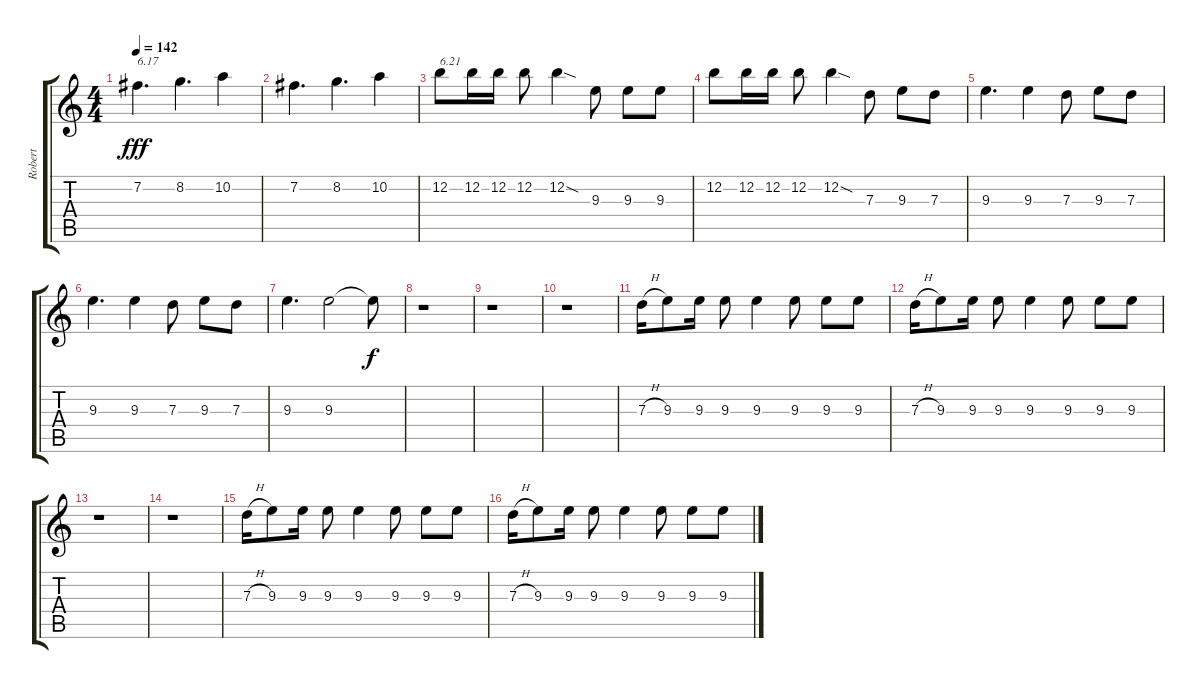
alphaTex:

\track ("Robert" "Robert") {instrument electricguitarclean}
\staff {score tabs}
\tuning (E4 B3 G3 D3 A2 E2) {hide}
\ts (4 4)
\tempo 142
\clef g2
\ks c
7.2.4{d txt "6.17" dy fff} 8.2.4{d} 10.2.4 |
7.2.4{d} 8.2.4{d} 10.2.4 |
12.2.8{txt "6.21"} 12.2.16 12.2.16 12.2.8 12.2{sod}.4 9.3.8 9.3.8 9.3.8 |
12.2.8 12.2.16 12.2.16 12.2.8 12.2{sod}.4 7.3.8 9.3.8 7.3.8 |
9.3.4{d} 9.3.4 7.3.8 9.3.8 7.3.8 |
9.3.4{d} 9.3.4 7.3.8 9.3.8 7.3.8 |
9.3.4{d} 9.3.2 9.3{t}.8{dy f} |
r.1 |
r.1 |
r.1 |
7.3{h}.16 9.3.8 9.3.16 9.3.8 9.3.4 9.3.8 9.3.8 9.3.8 |
7.3{h}.16 9.3.8 9.3.16 9.3.8 9.3.4 9.3.8 9.3.8 9.3.8 |
r.1 |
r.1 |
7.3{h}.16 9.3.8 9.3.16 9.3.8 9.3.4 9.3.8 9.3.8 9.3.8 |
7.3{h}.16 9.3.8 9.3.16 9.3.8 9.3.4 9.3.8 9.3.8 9.3.8
